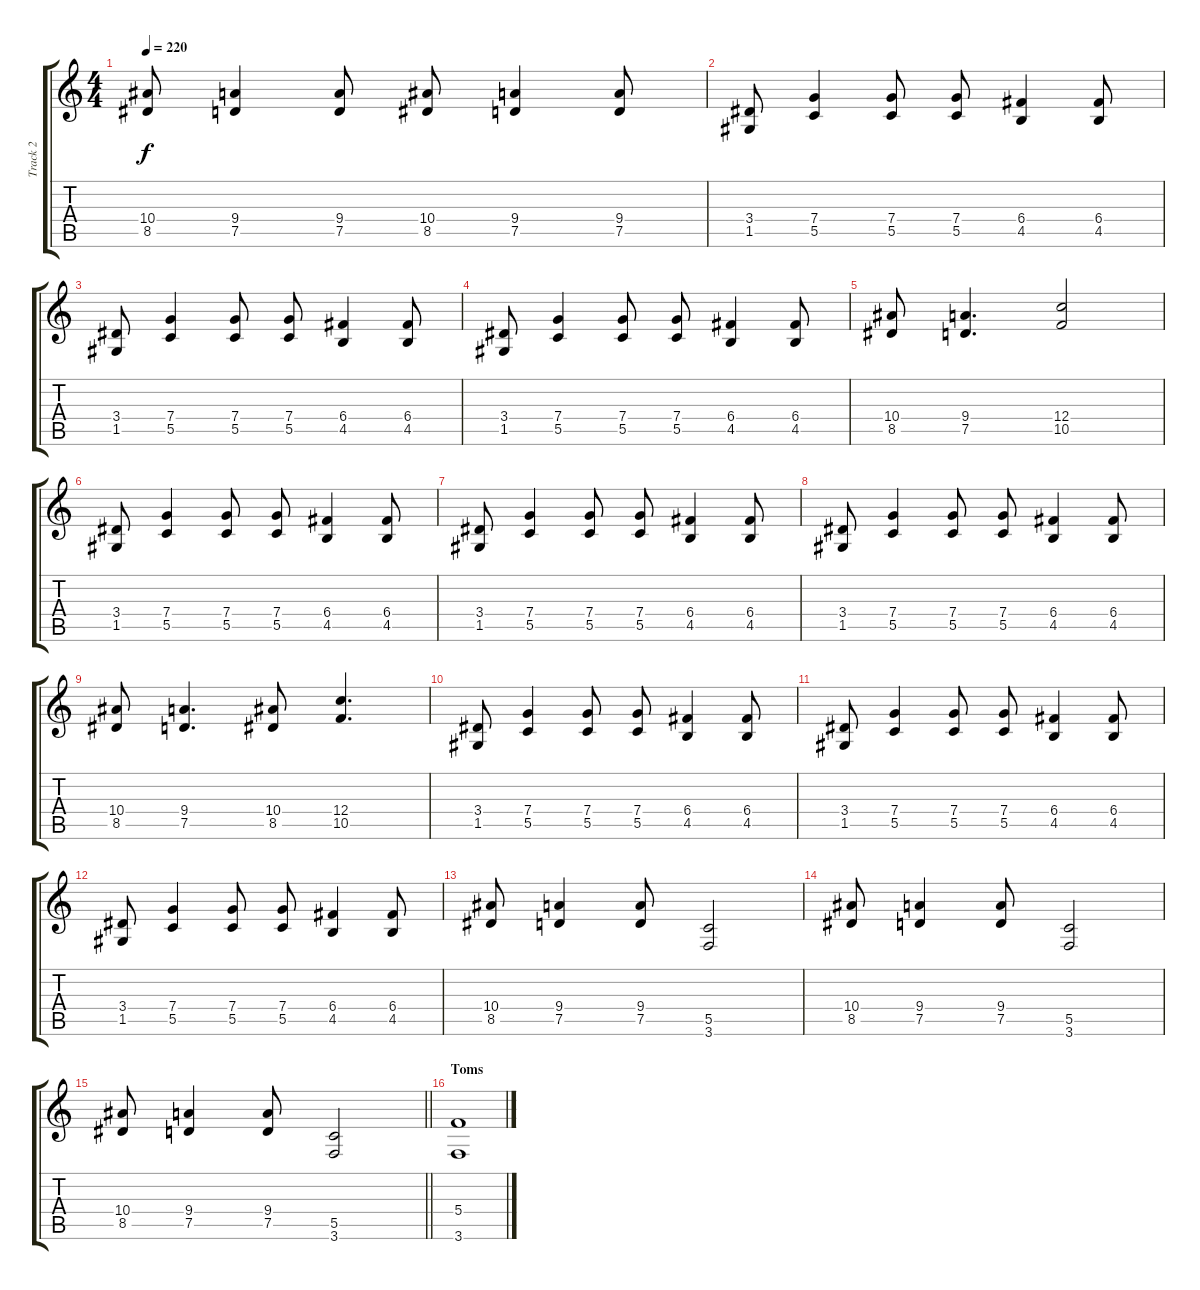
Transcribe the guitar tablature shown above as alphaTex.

\track ("Track 2" "Track 2") {instrument overdrivenguitar}
\staff {score tabs}
\tuning (D4 A3 F3 C3 G2 D2) {hide}
\ts (4 4)
\tempo 220
\clef g2
\ks c
(10.4 8.5).8{dy f} (9.4 7.5).4 (9.4 7.5).8 (10.4 8.5).8 (9.4 7.5).4 (9.4 7.5).8 |
(3.4 1.5).8 (7.4 5.5).4 (7.4 5.5).8 (7.4 5.5).8 (6.4 4.5).4 (6.4 4.5).8 |
(3.4 1.5).8 (7.4 5.5).4 (7.4 5.5).8 (7.4 5.5).8 (6.4 4.5).4 (6.4 4.5).8 |
(3.4 1.5).8 (7.4 5.5).4 (7.4 5.5).8 (7.4 5.5).8 (6.4 4.5).4 (6.4 4.5).8 |
(10.4 8.5).8 (9.4 7.5).4{d} (12.4 10.5).2 |
(3.4 1.5).8 (7.4 5.5).4 (7.4 5.5).8 (7.4 5.5).8 (6.4 4.5).4 (6.4 4.5).8 |
(3.4 1.5).8 (7.4 5.5).4 (7.4 5.5).8 (7.4 5.5).8 (6.4 4.5).4 (6.4 4.5).8 |
(3.4 1.5).8 (7.4 5.5).4 (7.4 5.5).8 (7.4 5.5).8 (6.4 4.5).4 (6.4 4.5).8 |
(10.4 8.5).8 (9.4 7.5).4{d} (10.4 8.5).8 (12.4 10.5).4{d} |
(3.4 1.5).8 (7.4 5.5).4 (7.4 5.5).8 (7.4 5.5).8 (6.4 4.5).4 (6.4 4.5).8 |
(3.4 1.5).8 (7.4 5.5).4 (7.4 5.5).8 (7.4 5.5).8 (6.4 4.5).4 (6.4 4.5).8 |
(3.4 1.5).8 (7.4 5.5).4 (7.4 5.5).8 (7.4 5.5).8 (6.4 4.5).4 (6.4 4.5).8 |
(10.4 8.5).8 (9.4 7.5).4 (9.4 7.5).8 (5.5 3.6).2 |
(10.4 8.5).8 (9.4 7.5).4 (9.4 7.5).8 (5.5 3.6).2 |
\barLineRight lightlight
(10.4 8.5).8 (9.4 7.5).4 (9.4 7.5).8 (5.5 3.6).2 |
\section ("" "Toms")
(5.4 3.6).1
